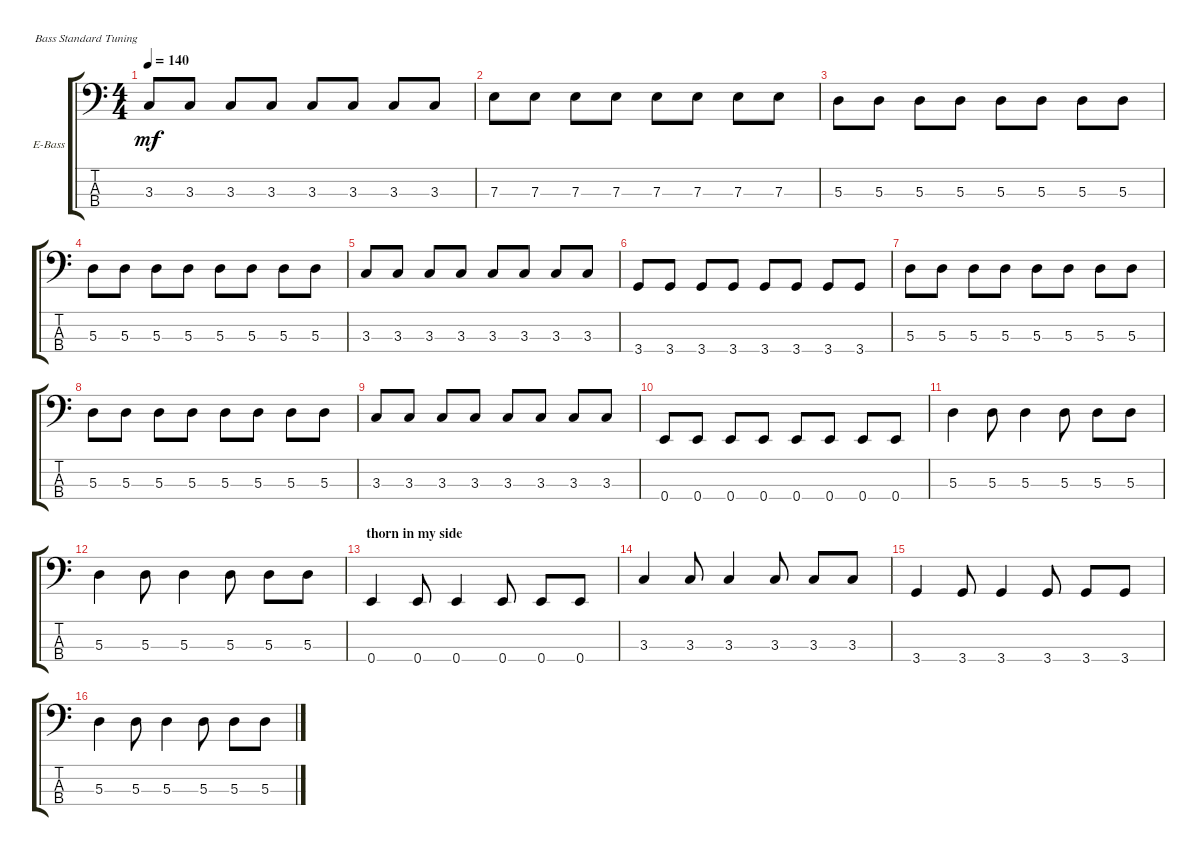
\defaultSystemsLayout 4
\bracketExtendMode groupsimilarinstruments
\firstSystemTrackNameOrientation horizontal
\otherSystemsTrackNameOrientation horizontal
\track ("Electric Bass" "E-Bass") {instrument electricbassfinger}
\staff {score tabs}
\tuning (G2 D2 A1 E1)
\ts (4 4)
\tempo 140
\clef f4
\ks c
3.3.8{dy mf} 3.3.8 3.3.8 3.3.8 3.3.8 3.3.8 3.3.8 3.3.8 |
7.3.8 7.3.8 7.3.8 7.3.8 7.3.8 7.3.8 7.3.8 7.3.8 |
5.3.8 5.3.8 5.3.8 5.3.8 5.3.8 5.3.8 5.3.8 5.3.8 |
5.3.8 5.3.8 5.3.8 5.3.8 5.3.8 5.3.8 5.3.8 5.3.8 |
3.3.8 3.3.8 3.3.8 3.3.8 3.3.8 3.3.8 3.3.8 3.3.8 |
3.4.8 3.4.8 3.4.8 3.4.8 3.4.8 3.4.8 3.4.8 3.4.8 |
5.3.8 5.3.8 5.3.8 5.3.8 5.3.8 5.3.8 5.3.8 5.3.8 |
5.3.8 5.3.8 5.3.8 5.3.8 5.3.8 5.3.8 5.3.8 5.3.8 |
3.3.8 3.3.8 3.3.8 3.3.8 3.3.8 3.3.8 3.3.8 3.3.8 |
0.4.8 0.4.8 0.4.8 0.4.8 0.4.8 0.4.8 0.4.8 0.4.8 |
5.3.4 5.3.8 5.3.4 5.3.8 5.3.8 5.3.8 |
5.3.4 5.3.8 5.3.4 5.3.8 5.3.8 5.3.8 |
\section ("" "thorn in my side")
0.4.4 0.4.8 0.4.4 0.4.8 0.4.8 0.4.8 |
3.3.4 3.3.8 3.3.4 3.3.8 3.3.8 3.3.8 |
3.4.4 3.4.8 3.4.4 3.4.8 3.4.8 3.4.8 |
5.3.4 5.3.8 5.3.4 5.3.8 5.3.8 5.3.8
